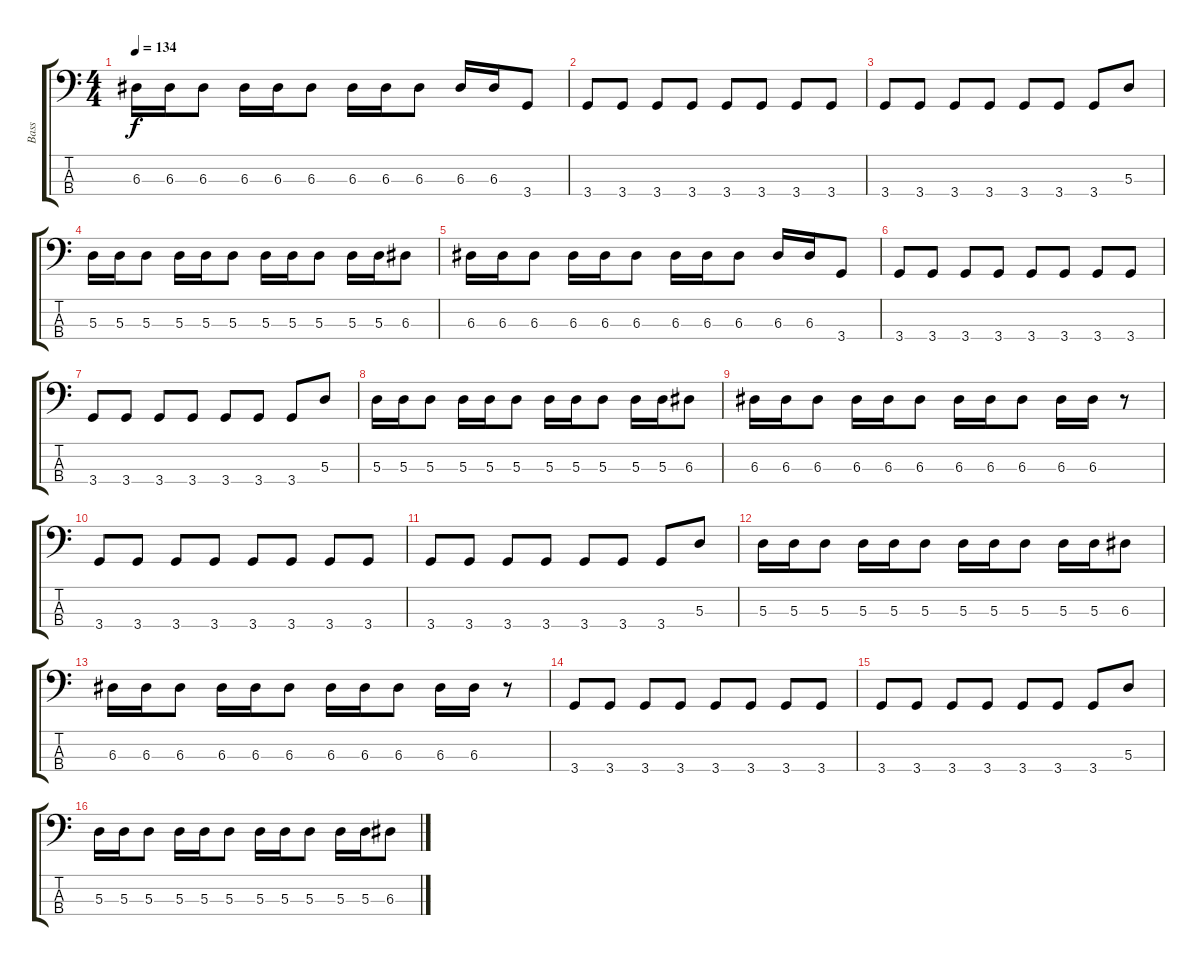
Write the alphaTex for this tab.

\track ("Bass" "Bass") {instrument electricbasspick}
\staff {score tabs}
\tuning (G2 D2 A1 E1) {hide}
\ts (4 4)
\tempo 134
\clef f4
\ks c
6.3.16{dy f} 6.3.16 6.3.8 6.3.16 6.3.16 6.3.8 6.3.16 6.3.16 6.3.8 6.3.16 6.3.16 3.4.8 |
3.4.8 3.4.8 3.4.8 3.4.8 3.4.8 3.4.8 3.4.8 3.4.8 |
3.4.8 3.4.8 3.4.8 3.4.8 3.4.8 3.4.8 3.4.8 5.3.8 |
5.3.16 5.3.16 5.3.8 5.3.16 5.3.16 5.3.8 5.3.16 5.3.16 5.3.8 5.3.16 5.3.16 6.3.8 |
6.3.16 6.3.16 6.3.8 6.3.16 6.3.16 6.3.8 6.3.16 6.3.16 6.3.8 6.3.16 6.3.16 3.4.8 |
3.4.8 3.4.8 3.4.8 3.4.8 3.4.8 3.4.8 3.4.8 3.4.8 |
3.4.8 3.4.8 3.4.8 3.4.8 3.4.8 3.4.8 3.4.8 5.3.8 |
5.3.16 5.3.16 5.3.8 5.3.16 5.3.16 5.3.8 5.3.16 5.3.16 5.3.8 5.3.16 5.3.16 6.3.8 |
6.3.16 6.3.16 6.3.8 6.3.16 6.3.16 6.3.8 6.3.16 6.3.16 6.3.8 6.3.16 6.3.16 r.8 |
3.4.8 3.4.8 3.4.8 3.4.8 3.4.8 3.4.8 3.4.8 3.4.8 |
3.4.8 3.4.8 3.4.8 3.4.8 3.4.8 3.4.8 3.4.8 5.3.8 |
5.3.16 5.3.16 5.3.8 5.3.16 5.3.16 5.3.8 5.3.16 5.3.16 5.3.8 5.3.16 5.3.16 6.3.8 |
6.3.16 6.3.16 6.3.8 6.3.16 6.3.16 6.3.8 6.3.16 6.3.16 6.3.8 6.3.16 6.3.16 r.8 |
3.4.8 3.4.8 3.4.8 3.4.8 3.4.8 3.4.8 3.4.8 3.4.8 |
3.4.8 3.4.8 3.4.8 3.4.8 3.4.8 3.4.8 3.4.8 5.3.8 |
5.3.16 5.3.16 5.3.8 5.3.16 5.3.16 5.3.8 5.3.16 5.3.16 5.3.8 5.3.16 5.3.16 6.3.8
